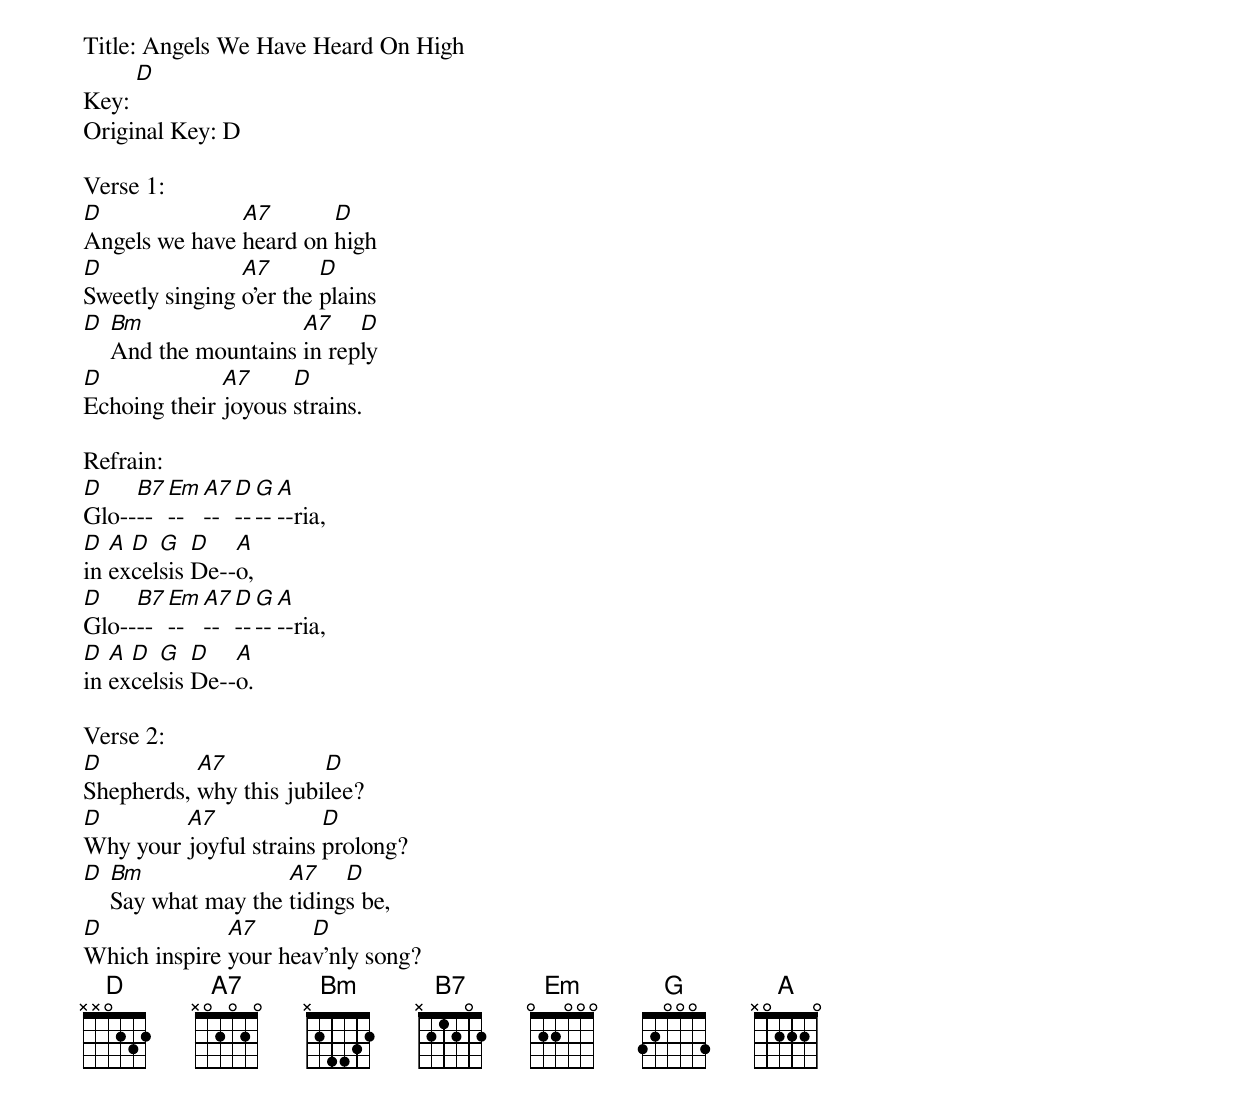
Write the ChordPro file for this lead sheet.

Title: Angels We Have Heard On High
Key: [D]
Original Key: D

Verse 1:
[D]Angels we have [A7]heard on [D]high
[D]Sweetly singing [A7]o'er the [D]plains
[D] [Bm]And the mountains [A7]in rep[D]ly
[D]Echoing their [A7]joyous [D]strains.

Refrain:
[D]Glo--[B7]--[Em]--[A7]--[D]--[G]--[A]--ria,
[D]in [A]ex[D]cel[G]sis [D]De--[A]o,
[D]Glo--[B7]--[Em]--[A7]--[D]--[G]--[A]--ria,
[D]in [A]ex[D]cel[G]sis [D]De--[A]o.

Verse 2:
[D]Shepherds, [A7]why this jubi[D]lee?
[D]Why your [A7]joyful strains [D]prolong?
[D] [Bm]Say what may the [A7]tiding[D]s be,
[D]Which inspire [A7]your hea[D]v'nly song?
